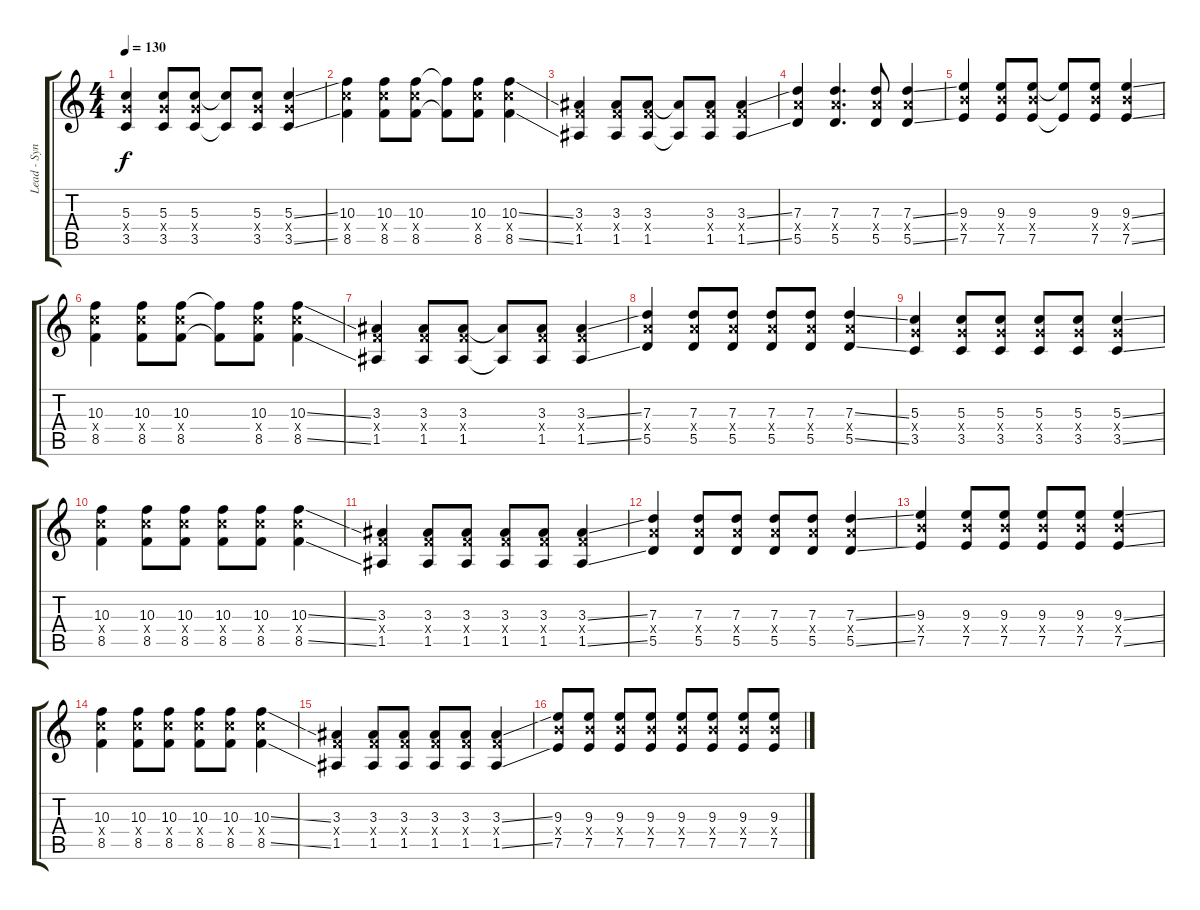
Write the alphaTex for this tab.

\track ("Lead - Synyster Gates" "Lead - Syn") {instrument distortionguitar}
\staff {score tabs}
\tuning (E4 B3 G3 D3 A2 D2) {hide}
\ts (4 4)
\tempo 130
\clef g2
\ks c
(5.3 5.4{x} 3.5).4{dy f} (5.3 5.4{x} 3.5).8 (5.3 5.4{x} 3.5).8 (5.3{t} 3.5{t}).8 (5.3 5.4{x} 3.5).8 (5.3{ss} 5.4{x} 3.5{ss}).4 |
(10.3 10.4{x} 8.5).4 (10.3 10.4{x} 8.5).8 (10.3 10.4{x} 8.5).8 (10.3{t} 8.5{t}).8 (10.3 10.4{x} 8.5).8 (10.3{ss} 10.4{x} 8.5{ss}).4 |
(3.3 3.4{x} 1.5).4 (3.3 3.4{x} 1.5).8 (3.3 3.4{x} 1.5).8 (3.3{t} 1.5{t}).8 (3.3 3.4{x} 1.5).8 (3.3{ss} 3.4{x} 1.5{ss}).4 |
(7.3 7.4{x} 5.5).4 (7.3 7.4{x} 5.5).4{d} (7.3 7.4{x} 5.5).8 (7.3{ss} 7.4{x} 5.5{ss}).4 |
(9.3 9.4{x} 7.5).4 (9.3 9.4{x} 7.5).8 (9.3 9.4{x} 7.5).8 (9.3{t} 7.5{t}).8 (9.3 9.4{x} 7.5).8 (9.3{ss} 9.4{x} 7.5{ss}).4 |
(10.3 10.4{x} 8.5).4 (10.3 10.4{x} 8.5).8 (10.3 10.4{x} 8.5).8 (10.3{t} 8.5{t}).8 (10.3 10.4{x} 8.5).8 (10.3{ss} 10.4{x} 8.5{ss}).4 |
(3.3 3.4{x} 1.5).4 (3.3 3.4{x} 1.5).8 (3.3 3.4{x} 1.5).8 (3.3{t} 1.5{t}).8 (3.3 3.4{x} 1.5).8 (3.3{ss} 3.4{x} 1.5{ss}).4 |
(7.3 7.4{x} 5.5).4 (7.3 7.4{x} 5.5).8 (7.3 7.4{x} 5.5).8 (7.3 7.4{x} 5.5).8 (7.3 7.4{x} 5.5).8 (7.3{ss} 7.4{x} 5.5{ss}).4 |
(5.3 5.4{x} 3.5).4 (5.3 5.4{x} 3.5).8 (5.3 5.4{x} 3.5).8 (5.3 5.4{x} 3.5).8 (5.3 5.4{x} 3.5).8 (5.3{ss} 5.4{x} 3.5{ss}).4 |
(10.3 10.4{x} 8.5).4 (10.3 10.4{x} 8.5).8 (10.3 10.4{x} 8.5).8 (10.3 10.4{x} 8.5).8 (10.3 10.4{x} 8.5).8 (10.3{ss} 10.4{x} 8.5{ss}).4 |
(3.3 3.4{x} 1.5).4 (3.3 3.4{x} 1.5).8 (3.3 3.4{x} 1.5).8 (3.3 3.4{x} 1.5).8 (3.3 3.4{x} 1.5).8 (3.3{ss} 3.4{x} 1.5{ss}).4 |
(7.3 7.4{x} 5.5).4 (7.3 7.4{x} 5.5).8 (7.3 7.4{x} 5.5).8 (7.3 7.4{x} 5.5).8 (7.3 7.4{x} 5.5).8 (7.3{ss} 7.4{x} 5.5{ss}).4 |
(9.3 9.4{x} 7.5).4 (9.3 9.4{x} 7.5).8 (9.3 9.4{x} 7.5).8 (9.3 9.4{x} 7.5).8 (9.3 9.4{x} 7.5).8 (9.3{ss} 9.4{x} 7.5{ss}).4 |
(10.3 10.4{x} 8.5).4 (10.3 10.4{x} 8.5).8 (10.3 10.4{x} 8.5).8 (10.3 10.4{x} 8.5).8 (10.3 10.4{x} 8.5).8 (10.3{ss} 10.4{x} 8.5{ss}).4 |
(3.3 3.4{x} 1.5).4 (3.3 3.4{x} 1.5).8 (3.3 3.4{x} 1.5).8 (3.3 3.4{x} 1.5).8 (3.3 3.4{x} 1.5).8 (3.3{ss} 3.4{x} 1.5{ss}).4 |
(9.3 9.4{x} 7.5).8 (9.3 9.4{x} 7.5).8 (9.3 9.4{x} 7.5).8 (9.3 9.4{x} 7.5).8 (9.3 9.4{x} 7.5).8 (9.3 9.4{x} 7.5).8 (9.3 9.4{x} 7.5).8 (9.3 9.4{x} 7.5).8
